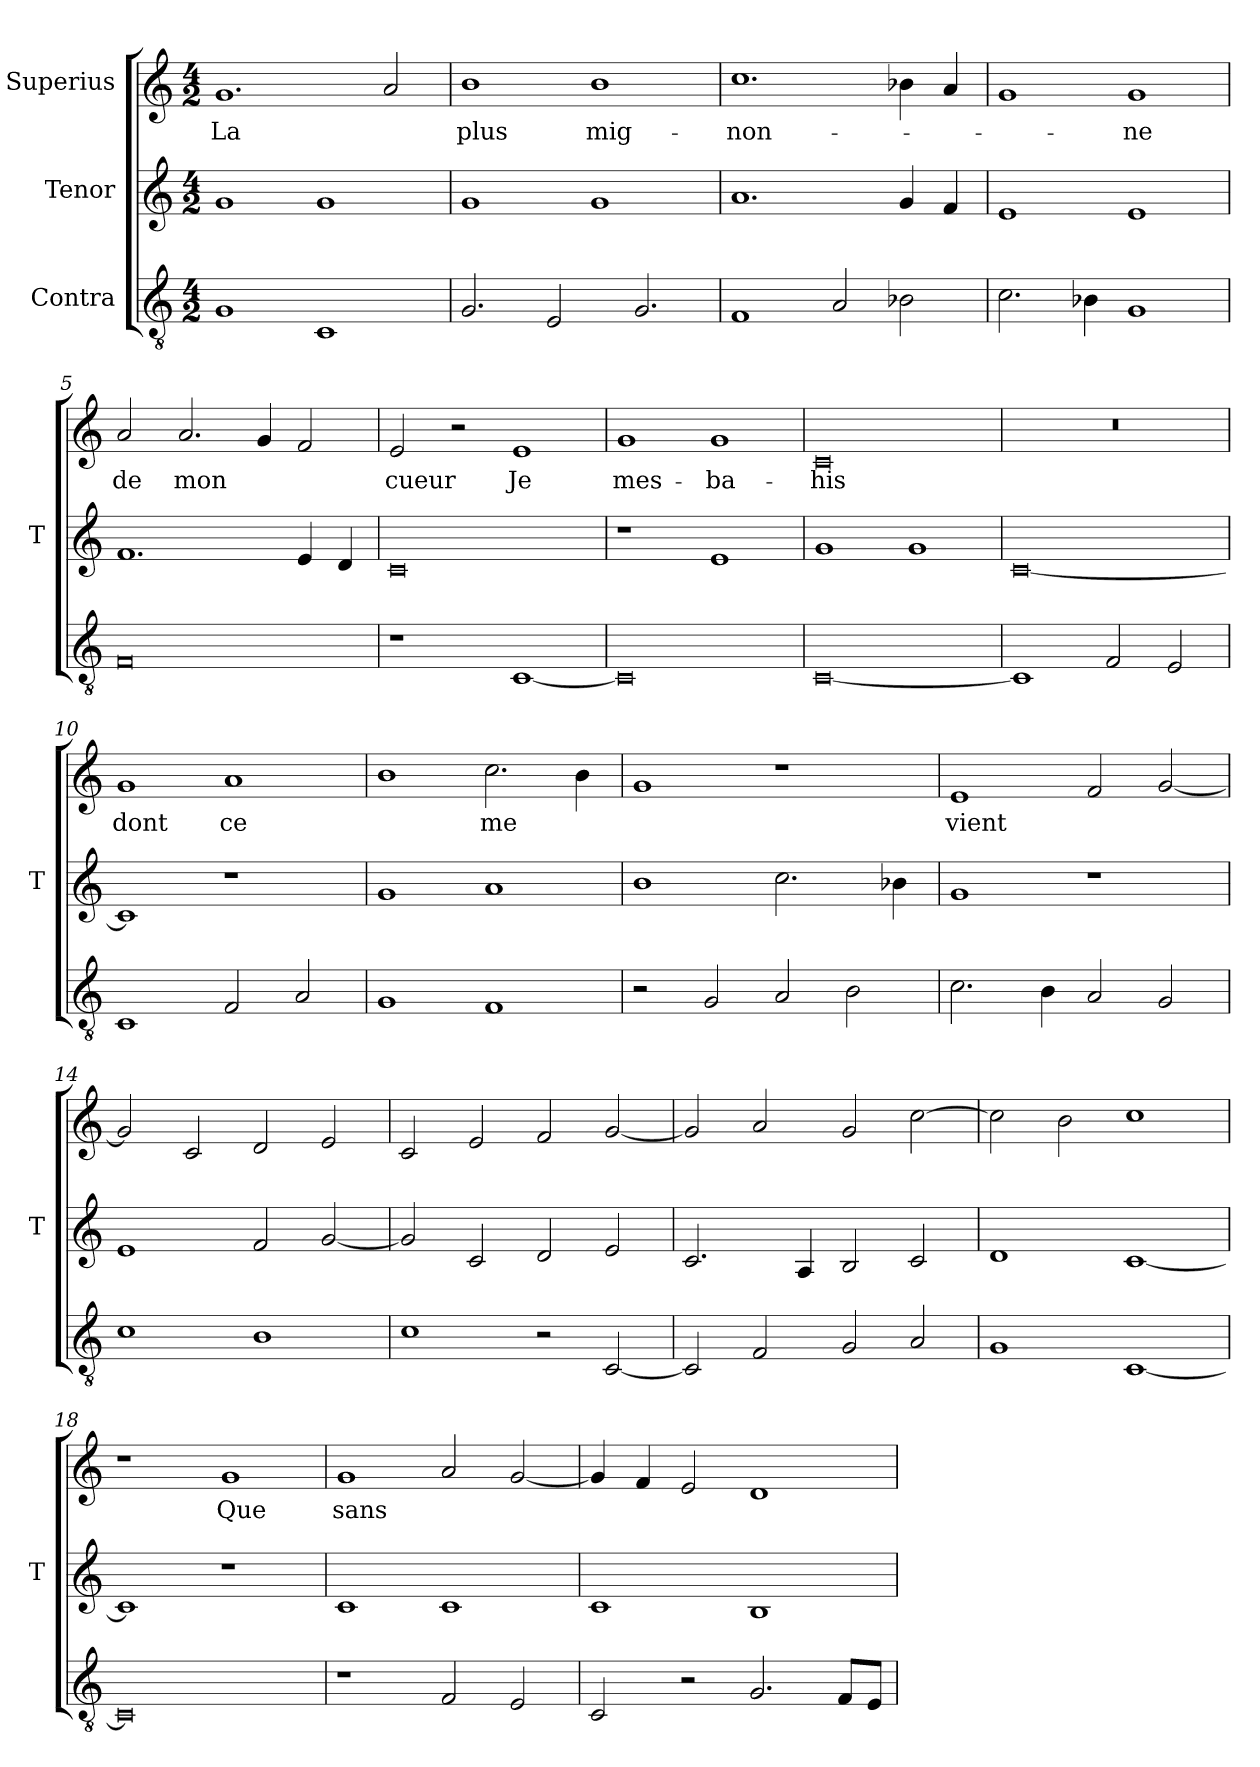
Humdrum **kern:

**kern	**kern	**kern	**text
*part3	*part2	*part1	*part1
*staff3	*staff2	*staff1	*staff1
*I"Contra	*I"Tenor	*I"Superius	*
*	*I'T	*	*
*clefGv2	*clefG2	*clefG2	*
*M4/2	*M4/2	*M4/2	*
=1	=1	=1	=1
1G	1g	1.g	-La
1C	1g	.	.
.	.	2a	.
=2	=2	=2	=2
2.G	1g	1b	-plus
2E	.	.	.
.	1g	1b	mig-
2.G	.	.	.
=3	=3	=3	=3
1F	1.a	1.cc	-non-
2A	.	.	.
2B-X	4g	4b-X	.
.	4f	4a	.
=4	=4	=4	=4
2.c	1e	1g	.
4B-X	.	.	.
1G	1e	1g	-ne
=5	=5	=5	=5
0F	1.f	2a	-de
.	.	2.a	-mon
.	.	4g	.
.	4e	2f	.
.	4d	.	.
=6	=6	=6	=6
1r	0c	2e	-cueur
.	.	2r	.
[1C	.	1e	-Je
=7	=7	=7	=7
0C]	1r	1g	mes-
.	1e	1g	-ba-
=8	=8	=8	=8
[0C	1g	0c	-his
.	1g	.	.
=9	=9	=9	=9
1C]	[0c	0r	.
2F	.	.	.
2E	.	.	.
=10	=10	=10	=10
1C	1c]	1g	-dont
2F	1r	1a	-ce
2A	.	.	.
=11	=11	=11	=11
1G	1g	1b	.
1F	1a	2.cc	-me
.	.	4b	.
=12	=12	=12	=12
2r	1b	1g	.
2G	.	.	.
2A	2.cc	1r	.
2B	.	.	.
.	4b-X	.	.
=13	=13	=13	=13
2.c	1g	1e	-vient
4B	.	.	.
2A	1r	2f	.
2G	.	[2g	.
=14	=14	=14	=14
1c	1e	2g]	.
.	.	2c	.
1B	2f	2d	.
.	[2g	2e	.
=15	=15	=15	=15
1c	2g]	2c	.
.	2c	2e	.
2r	2d	2f	.
[2C	2e	[2g	.
=16	=16	=16	=16
2C]	2.c	2g]	.
2F	.	2a	.
.	4A	.	.
2G	2B	2g	.
2A	2c	[2cc	.
=17	=17	=17	=17
1G	1d	2cc]	.
.	.	2b	.
[1C	[1c	1cc	.
=18	=18	=18	=18
0C]	1c]	1r	.
.	1r	1g	-Que
=19	=19	=19	=19
1r	1c	1g	-sans
2F	1c	2a	.
2E	.	[2g	.
=20	=20	=20	=20
2C	1c	4g]	.
.	.	4f	.
2r	.	2e	.
2.G	1B	1d	.
8F/L	.	.	.
8E/J	.	.	.
=	=	=	=
*-	*-	*-	*-
